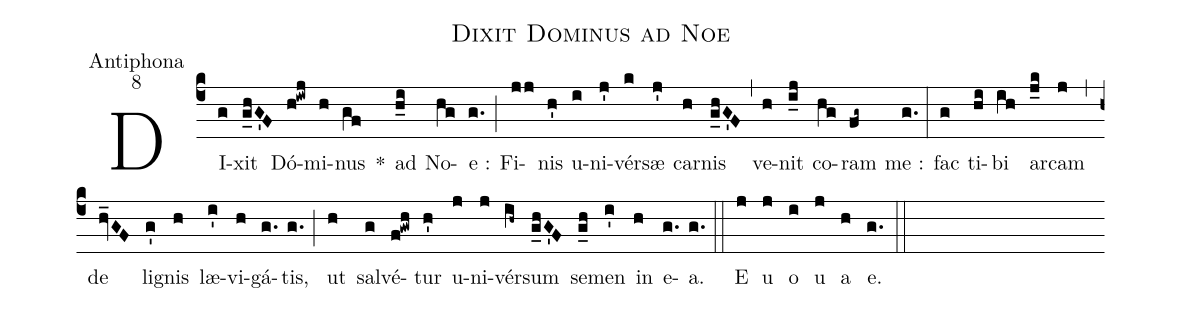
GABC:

name:Dixit Dominus ad Noe;
office-part:Antiphona;
mode:8;
%%
(c4) DI(g)xit(g_hG'F) Dó(h!iwj)mi(h)nus(gf) *() ad(h_i) No(hg)e :(g.) (;) Fi(jj)nis(h') u(i)ni(j')vér(k)sæ(j') car(h)nis(g_hG'F) (,) ve(h)nit(i_j) co(hg)ram(fg~) me :(g.) (:) fac(g) ti(hi)bi(ih) ar(j_k)cam(j) (,) de(hv_GF) li(g')gnis(h) læ(i')vi(h)gá(g.)tis,(g.) (;) ut(h) sal(g)vé(f!gwh)tur(h') u(j)ni(j)vér(ih~)sum(g_hG'F) se(g_h)men(i') in(h) e(g.)a.(g.) (::) E(j) u(j) o(i) u(j) a(h) e.(g.) (::)
